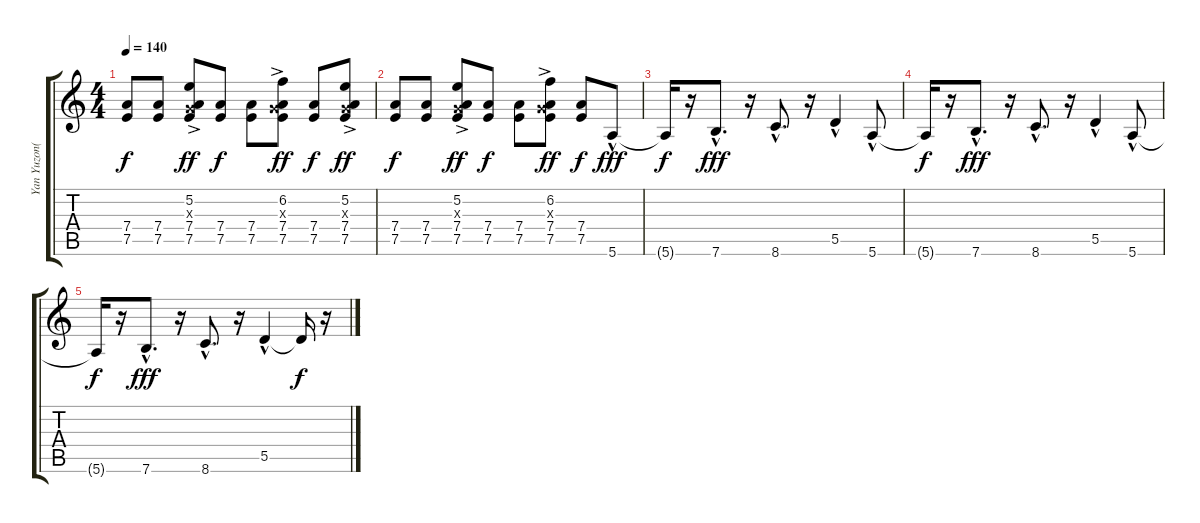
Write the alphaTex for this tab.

\track ("Yan Yuzon(Lead)" "Yan Yuzon(") {instrument distortionguitar}
\staff {score tabs}
\tuning (E4 B3 G3 D3 A2 E2) {hide}
\ts (4 4)
\tempo 140
\clef g2
\ks c
(7.4 7.5).8{dy f} (7.4 7.5).8 (5.2{ac} 0.3{x} 7.4 7.5).8{dy ff} (7.4 7.5).8{dy f} (7.4 7.5).8 (6.2{ac} 0.3{x} 7.4 7.5).8{dy ff} (7.4 7.5).8{dy f} (5.2{ac} 0.3{x} 7.4 7.5).8{dy ff} |
(7.4 7.5).8{dy f} (7.4 7.5).8 (5.2{ac} 0.3{x} 7.4 7.5).8{dy ff} (7.4 7.5).8{dy f} (7.4 7.5).8 (6.2{ac} 0.3{x} 7.4 7.5).8{dy ff} (7.4 7.5).8{dy f} 5.6{hac}.8{dy fff} |
5.6{t}.16{dy f} r.16 7.6{hac}.8{d dy fff} r.16 8.6{hac}.8{d} r.16 5.5{hac}.4 5.6{hac}.8 |
5.6{t}.16{dy f} r.16 7.6{hac}.8{d dy fff} r.16 8.6{hac}.8{d} r.16 5.5{hac}.4 5.6{hac}.8 |
5.6{t}.16{dy f} r.16 7.6{hac}.8{d dy fff} r.16 8.6{hac}.8{d} r.16 5.5{hac}.4 5.5{t}.16{dy f} r.16
